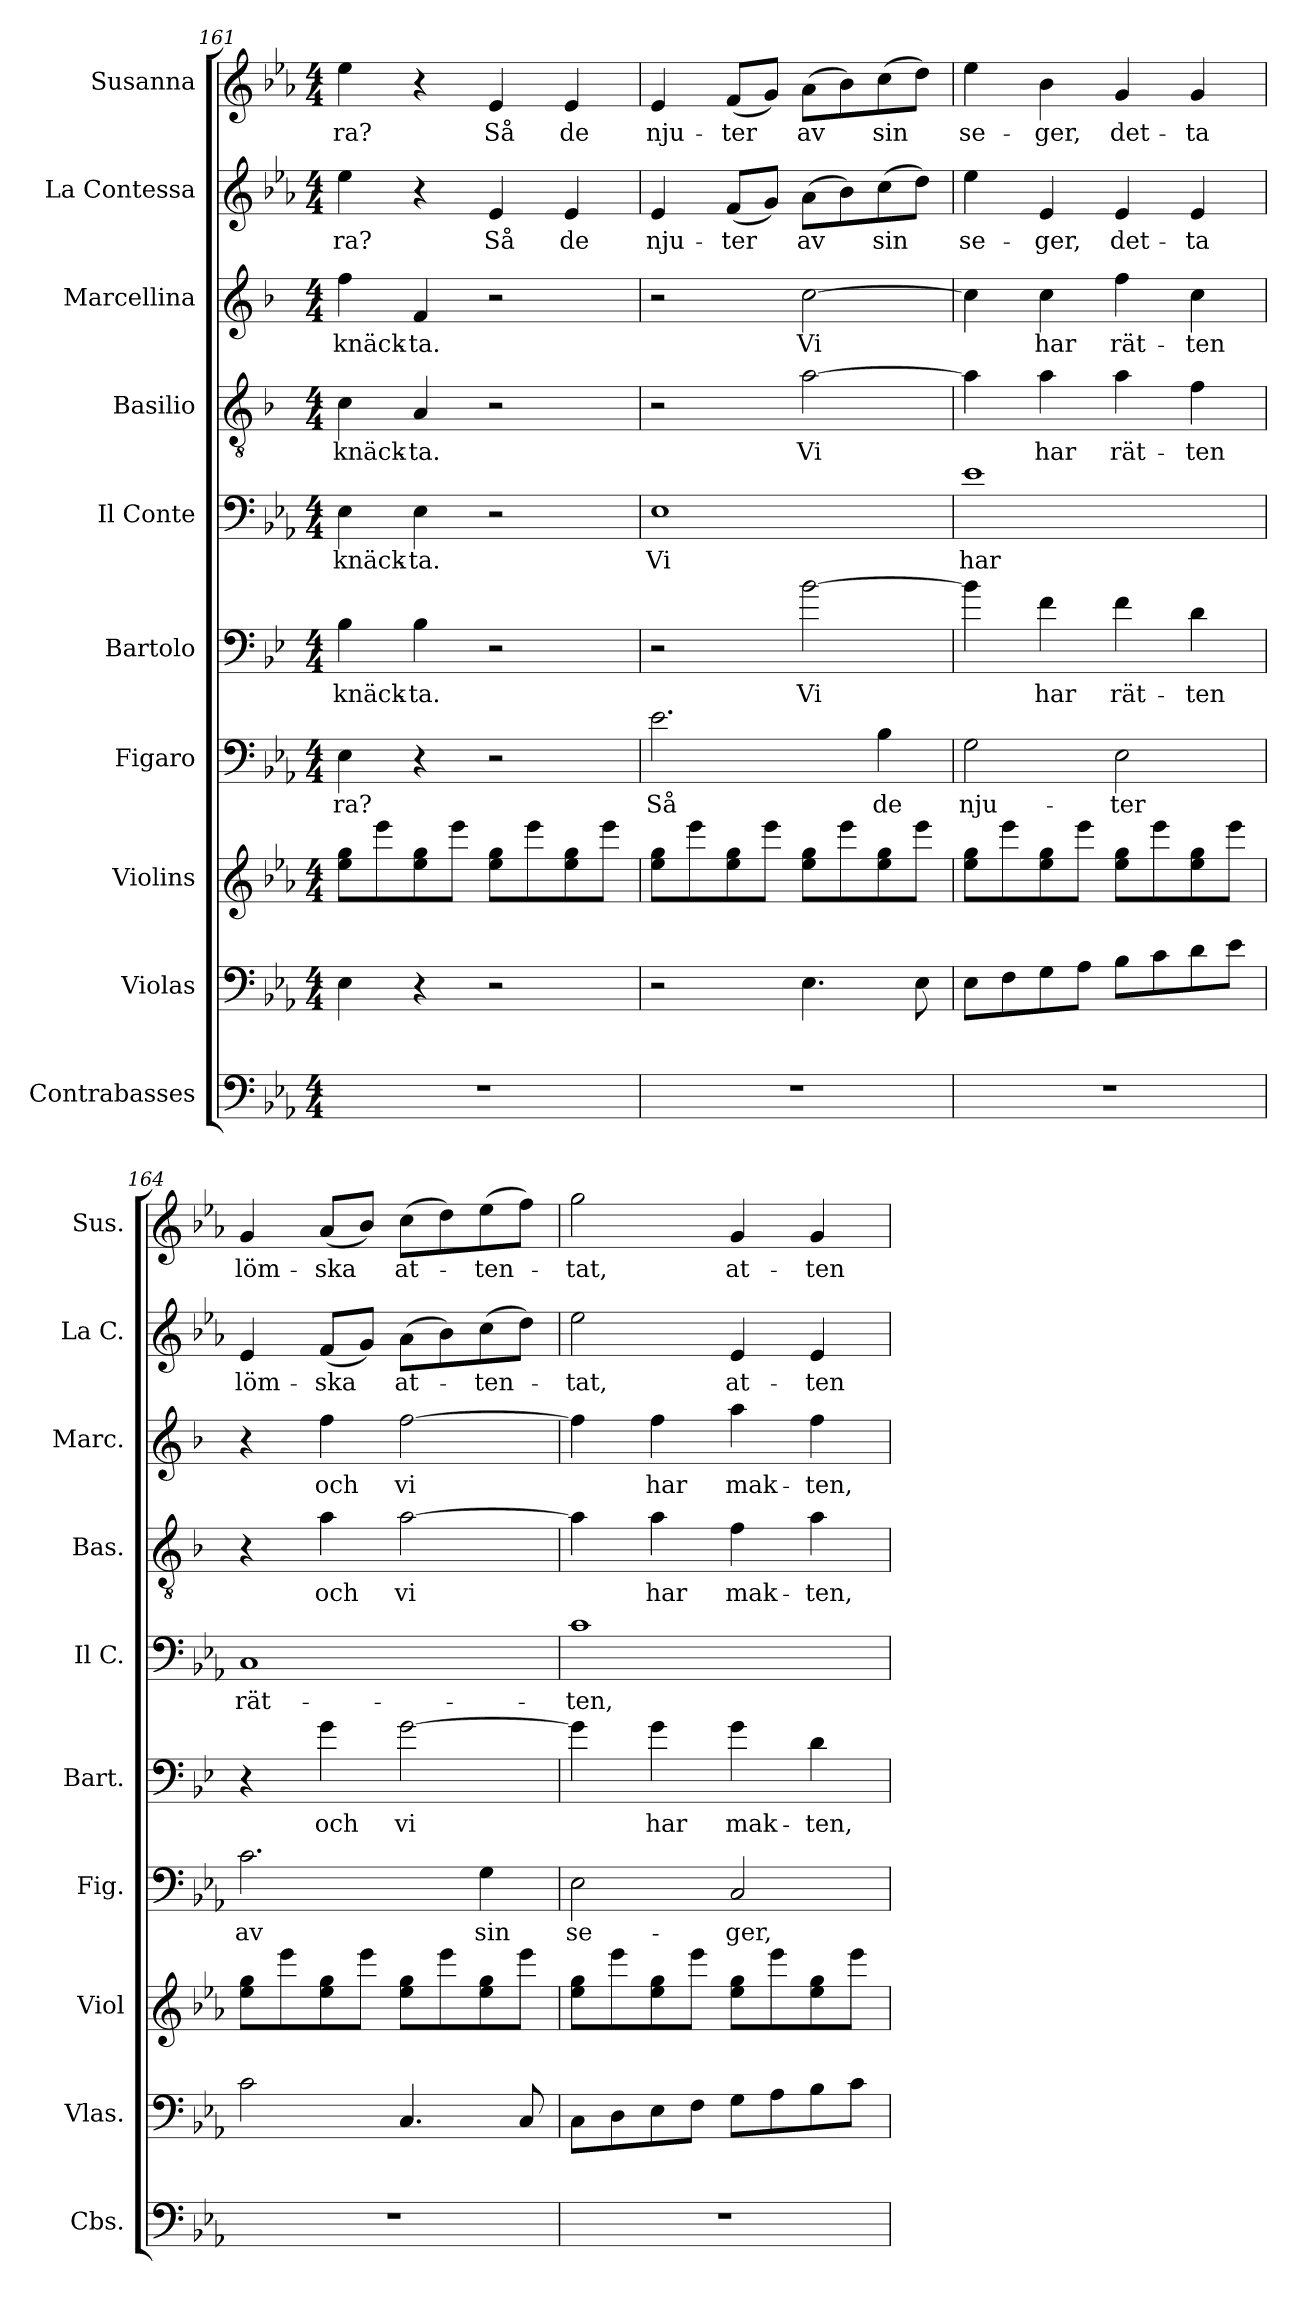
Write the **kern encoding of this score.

**kern	**kern	**kern	**kern	**text	**kern	**text	**kern	**text	**kern	**text	**kern	**text	**kern	**text	**kern	**text
*part10	*part9	*part8	*part7	*part7	*part6	*part6	*part5	*part5	*part4	*part4	*part3	*part3	*part2	*part2	*part1	*part1
*staff10	*staff9	*staff8	*staff7	*staff7	*staff6	*staff6	*staff5	*staff5	*staff4	*staff4	*staff3	*staff3	*staff2	*staff2	*staff1	*staff1
*I"Contrabasses	*I"Violas	*I"Violins	*I"Figaro	*	*I"Bartolo	*	*I"Il Conte	*	*I"Basilio	*	*I"Marcellina	*	*I"La Contessa	*	*I"Susanna	*
*I'Cbs.	*I'Vlas.	*I'Viol	*I'Fig.	*	*I'Bart.	*	*I'Il C.	*	*I'Bas.	*	*I'Marc.	*	*I'La C.	*	*I'Sus.	*
!!LO:PB:g=z
*clefF4	*clefF4	*clefG2	*clefF4	*	*clefF4	*	*clefF4	*	*clefGv2	*	*clefG2	*	*clefG2	*	*clefG2	*
*ITrd7c12	*	*	*	*	*ITrd4c7	*	*	*	*ITrd1c2	*	*ITrd1c2	*	*	*	*	*
*k[b-e-a-]	*k[b-e-a-]	*k[b-e-a-]	*k[b-e-a-]	*	*k[b-e-a-]	*	*k[b-e-a-]	*	*k[b-e-a-]	*	*k[b-e-a-]	*	*k[b-e-a-]	*	*k[b-e-a-]	*
*M4/4	*M4/4	*M4/4	*M4/4	*	*M4/4	*	*M4/4	*	*M4/4	*	*M4/4	*	*M4/4	*	*M4/4	*
=161	=161	=161	=161	=161	=161	=161	=161	=161	=161	=161	=161	=161	=161	=161	=161	=161
!	!	!	!	!LO:LY:b	!	!LO:LY:b	!	!LO:LY:b	!	!LO:LY:b	!	!LO:LY:b	!	!LO:LY:b	!	!LO:LY:b
1r	4E-\	8ee-\ 8gg\L	4E-\	-ra?	4E-\	knäck-	4E-\	knäck-	4B-\	knäck-	4ee-\	knäck-	4ee-\	-ra?	4ee-\	-ra?
.	.	8eee-\	.	.	.	.	.	.	.	.	.	.	.	.	.	.
!	!	!	!	!	!	!LO:LY:b	!	!LO:LY:b	!	!LO:LY:b	!	!LO:LY:b	!	!	!	!
.	4r	8ee-\ 8gg\	4r	.	4E-\	-ta.	4E-\	-ta.	4G/	-ta.	4e-/	-ta.	4r	.	4r	.
.	.	8eee-\J	.	.	.	.	.	.	.	.	.	.	.	.	.	.
!	!	!	!	!	!	!	!	!	!	!	!	!	!	!LO:LY:b	!	!LO:LY:b
.	2r	8ee-\ 8gg\L	2r	.	2r	.	2r	.	2r	.	2r	.	4e-/	Så	4e-/	Så
.	.	8eee-\	.	.	.	.	.	.	.	.	.	.	.	.	.	.
!	!	!	!	!	!	!	!	!	!	!	!	!	!	!LO:LY:b	!	!LO:LY:b
.	.	8ee-\ 8gg\	.	.	.	.	.	.	.	.	.	.	4e-/	de	4e-/	de
.	.	8eee-\J	.	.	.	.	.	.	.	.	.	.	.	.	.	.
=162	=162	=162	=162	=162	=162	=162	=162	=162	=162	=162	=162	=162	=162	=162	=162	=162
!	!	!	!	!LO:LY:b	!	!	!	!LO:LY:b	!	!	!	!	!	!LO:LY:b	!	!LO:LY:b
1r	2r	8ee-\ 8gg\L	2.e-\	Så	2r	.	1E-	Vi	2r	.	2r	.	4e-/	nju-	4e-/	nju-
.	.	8eee-\	.	.	.	.	.	.	.	.	.	.	.	.	.	.
!	!	!	!	!	!	!	!	!	!	!	!	!	!	!LO:LY:b	!	!LO:LY:b
.	.	8ee-\ 8gg\	.	.	.	.	.	.	.	.	.	.	(<8f/L	-ter	(<8f/L	-ter
.	.	8eee-\J	.	.	.	.	.	.	.	.	.	.	8g/J)	.	8g/J)	.
!	!	!	!	!	!	!LO:LY:b	!	!	!	!LO:LY:b	!	!LO:LY:b	!	!LO:LY:b	!	!LO:LY:b
.	4.E-\	8ee-\ 8gg\L	.	.	[2e-\	Vi	.	.	[2g\	Vi	[2b-\	Vi	(>8a-\L	av	(>8a-\L	av
.	.	8eee-\	.	.	.	.	.	.	.	.	.	.	8b-\)	.	8b-\)	.
!	!	!	!	!LO:LY:b	!	!	!	!	!	!	!	!	!	!LO:LY:b	!	!LO:LY:b
.	.	8ee-\ 8gg\	4B-\	de	.	.	.	.	.	.	.	.	(>8cc\	sin	(>8cc\	sin
.	8E-\	8eee-\J	.	.	.	.	.	.	.	.	.	.	8dd\J)	.	8dd\J)	.
=163	=163	=163	=163	=163	=163	=163	=163	=163	=163	=163	=163	=163	=163	=163	=163	=163
!	!	!	!	!LO:LY:b	!	!	!	!LO:LY:b	!	!	!	!	!	!LO:LY:b	!	!LO:LY:b
1r	8E-\L	8ee-\ 8gg\L	2G\	nju-	4e-\]	.	1e-	har	4g\]	.	4b-\]	.	4ee-\	se-	4ee-\	se-
.	8F\	8eee-\	.	.	.	.	.	.	.	.	.	.	.	.	.	.
!	!	!	!	!	!	!LO:LY:b	!	!	!	!LO:LY:b	!	!LO:LY:b	!	!LO:LY:b	!	!LO:LY:b
.	8G\	8ee-\ 8gg\	.	.	4B-\	har	.	.	4g\	har	4b-\	har	4e-/	-ger,	4b-\	-ger,
.	8A-\J	8eee-\J	.	.	.	.	.	.	.	.	.	.	.	.	.	.
!	!	!	!	!LO:LY:b	!	!LO:LY:b	!	!	!	!LO:LY:b	!	!LO:LY:b	!	!LO:LY:b	!	!LO:LY:b
.	8B-\L	8ee-\ 8gg\L	2E-\	-ter	4B-\	rät-	.	.	4g\	rät-	4ee-\	rät-	4e-/	det-	4g/	det-
.	8c\	8eee-\	.	.	.	.	.	.	.	.	.	.	.	.	.	.
!	!	!	!	!	!	!LO:LY:b	!	!	!	!LO:LY:b	!	!LO:LY:b	!	!LO:LY:b	!	!LO:LY:b
.	8d\	8ee-\ 8gg\	.	.	4G\	-ten	.	.	4e-\	-ten	4b-\	-ten	4e-/	-ta	4g/	-ta
.	8e-\J	8eee-\J	.	.	.	.	.	.	.	.	.	.	.	.	.	.
=164	=164	=164	=164	=164	=164	=164	=164	=164	=164	=164	=164	=164	=164	=164	=164	=164
!	!	!	!	!LO:LY:b	!	!	!	!LO:LY:b	!	!	!	!	!	!LO:LY:b	!	!LO:LY:b
1r	2c\	8ee-\ 8gg\L	2.c\	av	4r	.	1C	rät-	4r	.	4r	.	4e-/	löm-	4g/	löm-
.	.	8eee-\	.	.	.	.	.	.	.	.	.	.	.	.	.	.
!	!	!	!	!	!	!LO:LY:b	!	!	!	!LO:LY:b	!	!LO:LY:b	!	!LO:LY:b	!	!LO:LY:b
.	.	8ee-\ 8gg\	.	.	4c\	och	.	.	4g\	och	4ee-\	och	(<8f/L	-ska	(<8a-/L	-ska
.	.	8eee-\J	.	.	.	.	.	.	.	.	.	.	8g/J)	.	8b-/J)	.
!	!	!	!	!	!	!LO:LY:b	!	!	!	!LO:LY:b	!	!LO:LY:b	!	!LO:LY:b	!	!LO:LY:b
.	4.C/	8ee-\ 8gg\L	.	.	[2c\	vi	.	.	[2g\	vi	[2ee-\	vi	(>8a-\L	at-	(>8cc\L	at-
.	.	8eee-\	.	.	.	.	.	.	.	.	.	.	8b-\)	.	8dd\)	.
!	!	!	!	!LO:LY:b	!	!	!	!	!	!	!	!	!	!LO:LY:b	!	!LO:LY:b
.	.	8ee-\ 8gg\	4G\	sin	.	.	.	.	.	.	.	.	(>8cc\	-ten-	(>8ee-\	-ten-
.	8C/	8eee-\J	.	.	.	.	.	.	.	.	.	.	8dd\J)	.	8ff\J)	.
!!LO:PB:g=z
=165	=165	=165	=165	=165	=165	=165	=165	=165	=165	=165	=165	=165	=165	=165	=165	=165
!	!	!	!	!LO:LY:b	!	!	!	!LO:LY:b	!	!	!	!	!	!LO:LY:b	!	!LO:LY:b
1r	8C\L	8ee-\ 8gg\L	2E-\	se-	4c\]	.	1c	-ten,	4g\]	.	4ee-\]	.	2ee-\	-tat,	2gg\	-tat,
.	8D\	8eee-\	.	.	.	.	.	.	.	.	.	.	.	.	.	.
!	!	!	!	!	!	!LO:LY:b	!	!	!	!LO:LY:b	!	!LO:LY:b	!	!	!	!
.	8E-\	8ee-\ 8gg\	.	.	4c\	har	.	.	4g\	har	4ee-\	har	.	.	.	.
.	8F\J	8eee-\J	.	.	.	.	.	.	.	.	.	.	.	.	.	.
!	!	!	!	!LO:LY:b	!	!LO:LY:b	!	!	!	!LO:LY:b	!	!LO:LY:b	!	!LO:LY:b	!	!LO:LY:b
.	8G\L	8ee-\ 8gg\L	2C/	-ger,	4c\	mak-	.	.	4e-\	mak-	4gg\	mak-	4e-/	at-	4g/	at-
.	8A-\	8eee-\	.	.	.	.	.	.	.	.	.	.	.	.	.	.
!	!	!	!	!	!	!LO:LY:b	!	!	!	!LO:LY:b	!	!LO:LY:b	!	!LO:LY:b	!	!LO:LY:b
.	8B-\	8ee-\ 8gg\	.	.	4G\	-ten,	.	.	4g\	-ten,	4ee-\	-ten,	4e-/	-ten-	4g/	-ten-
.	8c\J	8eee-\J	.	.	.	.	.	.	.	.	.	.	.	.	.	.
=	=	=	=	=	=	=	=	=	=	=	=	=	=	=	=	=
*-	*-	*-	*-	*-	*-	*-	*-	*-	*-	*-	*-	*-	*-	*-	*-	*-
